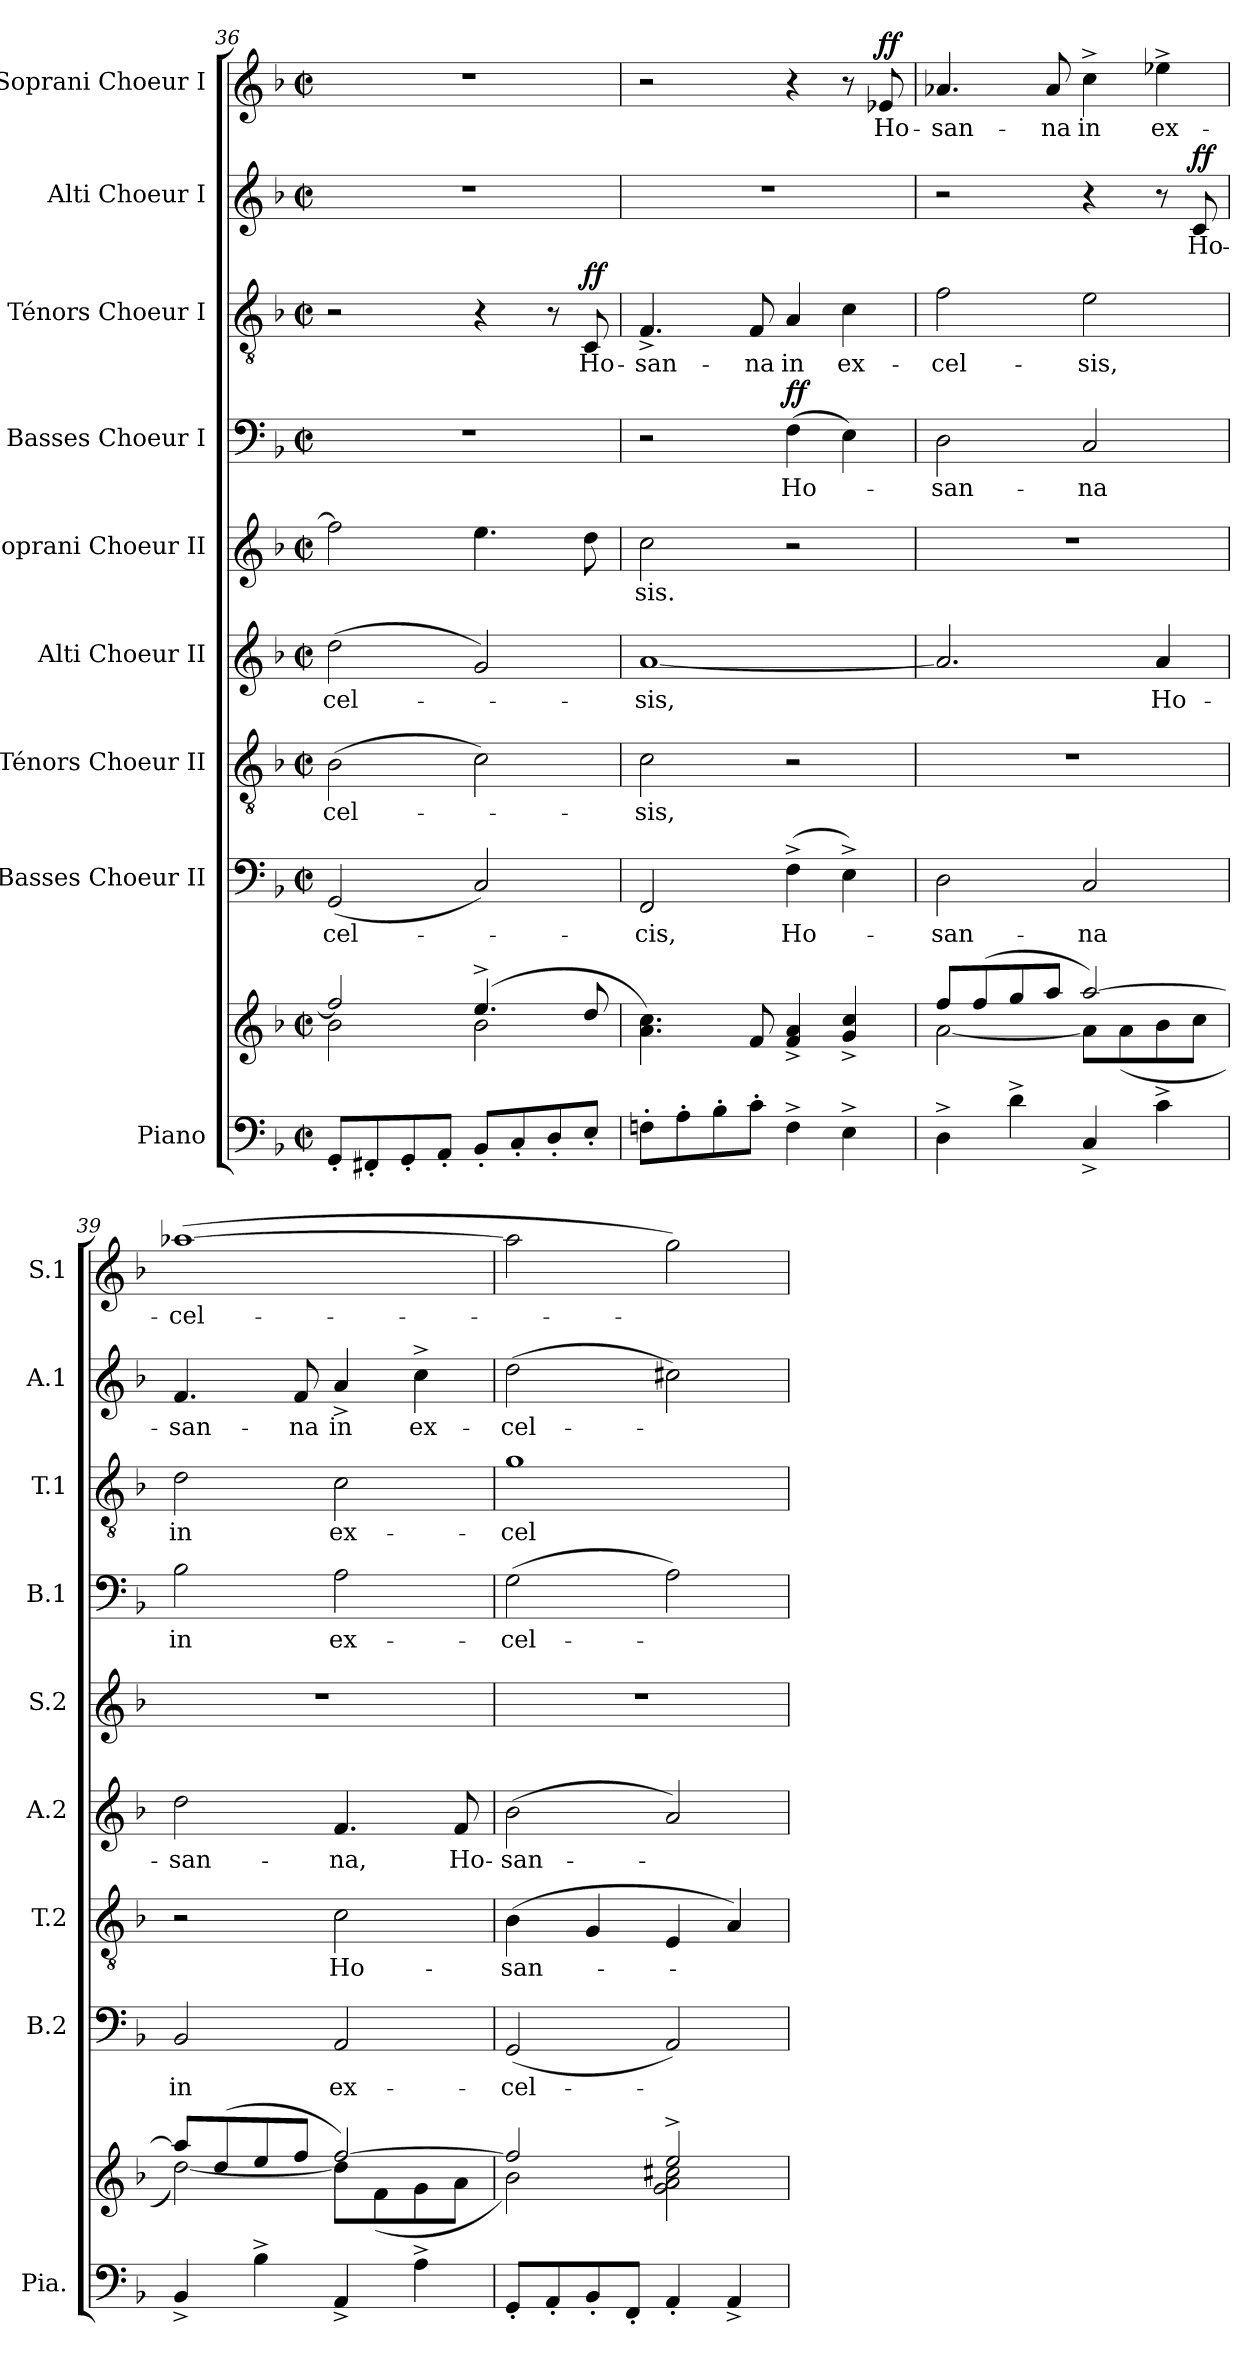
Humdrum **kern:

**kern	**kern	**kern	**text	**kern	**text	**kern	**text	**kern	**text	**kern	**text	**dynam	**kern	**text	**dynam	**kern	**text	**dynam	**kern	**text	**dynam
*part9	*part9	*part8	*part8	*part7	*part7	*part6	*part6	*part5	*part5	*part4	*part4	*part4	*part3	*part3	*part3	*part2	*part2	*part2	*part1	*part1	*part1
*staff10	*staff9	*staff8	*staff8	*staff7	*staff7	*staff6	*staff6	*staff5	*staff5	*staff4	*staff4	*staff4	*staff3	*staff3	*staff3	*staff2	*staff2	*staff2	*staff1	*staff1	*staff1
*I"Piano	*	*I"Basses Choeur II	*	*I"Ténors Choeur II	*	*I"Alti Choeur II	*	*I"Soprani Choeur II	*	*I"Basses Choeur I	*	*	*I"Ténors Choeur I	*	*	*I"Alti Choeur I	*	*	*I"Soprani Choeur I	*	*
*I'Pia.	*	*I'B.2	*	*I'T.2	*	*I'A.2	*	*I'S.2	*	*I'B.1	*	*	*I'T.1	*	*	*I'A.1	*	*	*I'S.1	*	*
!!LO:PB:g=z
*clefF4	*clefG2	*clefF4	*	*clefGv2	*	*clefG2	*	*clefG2	*	*clefF4	*	*	*clefGv2	*	*	*clefG2	*	*	*clefG2	*	*
*	*	*	*	*	*	*	*	*	*	*	*	*	*	*	*	*	*	*	*ITrd2c3	*	*
*k[b-]	*k[b-]	*k[b-]	*	*k[b-]	*	*k[b-]	*	*k[b-]	*	*k[b-]	*	*	*k[b-]	*	*	*k[b-]	*	*	*k[f#c#]	*	*
*M2/2	*M2/2	*M2/2	*	*M2/2	*	*M2/2	*	*M2/2	*	*M2/2	*	*	*M2/2	*	*	*M2/2	*	*	*M2/2	*	*
*met(c|)	*met(c|)	*met(c|)	*	*met(c|)	*	*met(c|)	*	*met(c|)	*	*met(c|)	*	*	*met(c|)	*	*	*met(c|)	*	*	*met(c|)	*	*
=36	=36	=36	=36	=36	=36	=36	=36	=36	=36	=36	=36	=36	=36	=36	=36	=36	=36	=36	=36	=36	=36
*	*^	*	*	*	*	*	*	*	*	*	*	*	*	*	*	*	*	*	*	*	*
8GG'/L	2ff/]	2b-\	(2GG/	-cel-	(2B-\	-cel-	(2dd\	-cel-	2ffi\]	.	1r	.	.	2r	.	.	1r	.	.	1r	.	.
8FF#X'/	.	.	.	.	.	.	.	.	.	.	.	.	.	.	.	.	.	.	.	.	.	.
8GG'/	.	.	.	.	.	.	.	.	.	.	.	.	.	.	.	.	.	.	.	.	.	.
8AA'/J	.	.	.	.	.	.	.	.	.	.	.	.	.	.	.	.	.	.	.	.	.	.
8BB-'/L	(4.ee^/	2b-\	2C/)	.	2c\)	.	2g/)	.	4.eei\	.	.	.	.	4r	.	.	.	.	.	.	.	.
8C'/	.	.	.	.	.	.	.	.	.	.	.	.	.	.	.	.	.	.	.	.	.	.
8D'/	.	.	.	.	.	.	.	.	.	.	.	.	.	8r	.	.	.	.	.	.	.	.
!	!	!	!	!	!	!	!	!	!	!	!	!	!	!	!	!LO:DY:a	!	!	!	!	!	!
8E'/J	8dd/	.	.	.	.	.	.	.	8ddi\	.	.	.	.	8C/	Ho-	ff	.	.	.	.	.	.
*	*v	*v	*	*	*	*	*	*	*	*	*	*	*	*	*	*	*	*	*	*	*	*
=37	=37	=37	=37	=37	=37	=37	=37	=37	=37	=37	=37	=37	=37	=37	=37	=37	=37	=37	=37	=37	=37
8Fn'\L	4.a\ 4.cc\)	2FF/	-cis,	2c\	-sis,	[1a	-sis,	2cci\	-sis.	2r	.	.	4.F^/	-san-	.	1r	.	.	2r	.	.
8A'\	.	.	.	.	.	.	.	.	.	.	.	.	.	.	.	.	.	.	.	.	.
8B-'\	.	.	.	.	.	.	.	.	.	.	.	.	.	.	.	.	.	.	.	.	.
8c'\J	8f/	.	.	.	.	.	.	.	.	.	.	.	8F/	-na	.	.	.	.	.	.	.
!	!	!	!	!	!	!	!	!	!	!	!	!LO:DY:a	!	!	!	!	!	!	!	!	!
4F^\	4f/^ 4a/^	(4F^\	Ho-	2r	.	.	.	2r	.	(4F\	Ho-	ff	4A/	in	.	.	.	.	4r	.	.
4E^\	4g/^ 4cc/^	4E^\)	.	.	.	.	.	.	.	4E\)	.	.	4c\	ex-	.	.	.	.	8r	.	.
!	!	!	!	!	!	!	!	!	!	!	!	!	!	!	!	!	!	!	!	!	!LO:DY:a
.	.	.	.	.	.	.	.	.	.	.	.	.	.	.	.	.	.	.	8cni/	Ho-	ff
=38	=38	=38	=38	=38	=38	=38	=38	=38	=38	=38	=38	=38	=38	=38	=38	=38	=38	=38	=38	=38	=38
*	*^	*	*	*	*	*	*	*	*	*	*	*	*	*	*	*	*	*	*	*	*
4D^\	8ff/L	[2a\	2D\	-san-	1r	.	2.a/]	.	1r	.	2D\	-san-	.	2f\	-cel-	.	2r	.	.	4.fni/	-san-	.
.	(8ff/	.	.	.	.	.	.	.	.	.	.	.	.	.	.	.	.	.	.	.	.	.
4d^\	8gg/	.	.	.	.	.	.	.	.	.	.	.	.	.	.	.	.	.	.	.	.	.
.	8aa/J	.	.	.	.	.	.	.	.	.	.	.	.	.	.	.	.	.	.	8fi/	-na	.
4C^/	[2aa/)	8a\L]	2C/	-na	.	.	.	.	.	.	2C/	-na	.	2e\	-sis,	.	4r	.	.	4a^i\	in	.
.	.	(8a\	.	.	.	.	.	.	.	.	.	.	.	.	.	.	.	.	.	.	.	.
4c^\	.	8b-\	.	.	.	.	4a/	Ho-	.	.	.	.	.	.	.	.	8r	.	.	4ccn^i\	ex-	.
!	!	!	!	!	!	!	!	!	!	!	!	!	!	!	!	!	!	!	!LO:DY:a	!	!	!
.	.	8cc\J	.	.	.	.	.	.	.	.	.	.	.	.	.	.	8c/	Ho-	ff	.	.	.
=39	=39	=39	=39	=39	=39	=39	=39	=39	=39	=39	=39	=39	=39	=39	=39	=39	=39	=39	=39	=39	=39	=39
4BB-^/	8aa/L]	[2dd\)	2BB-/	in	2r	.	2dd\	-san-	1r	.	2B-\	in	.	2d\	in	.	4.f/	-san-	.	([1ffni	-cel-	.
.	(8dd/	.	.	.	.	.	.	.	.	.	.	.	.	.	.	.	.	.	.	.	.	.
4B-^\	8ee/	.	.	.	.	.	.	.	.	.	.	.	.	.	.	.	.	.	.	.	.	.
.	8ff/J	.	.	.	.	.	.	.	.	.	.	.	.	.	.	.	8f/	-na	.	.	.	.
4AA^/	[2ff/)	8dd\L]	2AA/	ex-	2c\	Ho-	4.f/	-na,	.	.	2A\	ex-	.	2c\	ex-	.	4a^/	in	.	.	.	.
.	.	(>8f\	.	.	.	.	.	.	.	.	.	.	.	.	.	.	.	.	.	.	.	.
4A^\	.	8g\	.	.	.	.	.	.	.	.	.	.	.	.	.	.	4cc^\	ex-	.	.	.	.
.	.	8a\J	.	.	.	.	8f/	Ho-	.	.	.	.	.	.	.	.	.	.	.	.	.	.
=40	=40	=40	=40	=40	=40	=40	=40	=40	=40	=40	=40	=40	=40	=40	=40	=40	=40	=40	=40	=40	=40	=40
8GG'/L	2ff/]	2b-\)	(2GG/	-cel-	(4B-\	-san-	(2b-\	-san-	1r	.	(2G\	-cel-	.	1g	-cel-	.	(2dd\	-cel-	.	2ffi\]	.	.
8AA'/	.	.	.	.	.	.	.	.	.	.	.	.	.	.	.	.	.	.	.	.	.	.
8BB-'/	.	.	.	.	4G/	.	.	.	.	.	.	.	.	.	.	.	.	.	.	.	.	.
8FF'/J	.	.	.	.	.	.	.	.	.	.	.	.	.	.	.	.	.	.	.	.	.	.
4AA'/	2ee^/	2g\ 2a\ 2cc#X\	2AA/)	.	4E/	.	2a/)	.	.	.	2A\)	.	.	.	.	.	2cc#X\)	.	.	2eei\)	.	.
4AA^/	.	.	.	.	4A/)	.	.	.	.	.	.	.	.	.	.	.	.	.	.	.	.	.
*	*v	*v	*	*	*	*	*	*	*	*	*	*	*	*	*	*	*	*	*	*	*	*
=	=	=	=	=	=	=	=	=	=	=	=	=	=	=	=	=	=	=	=	=	=
*-	*-	*-	*-	*-	*-	*-	*-	*-	*-	*-	*-	*-	*-	*-	*-	*-	*-	*-	*-	*-	*-
